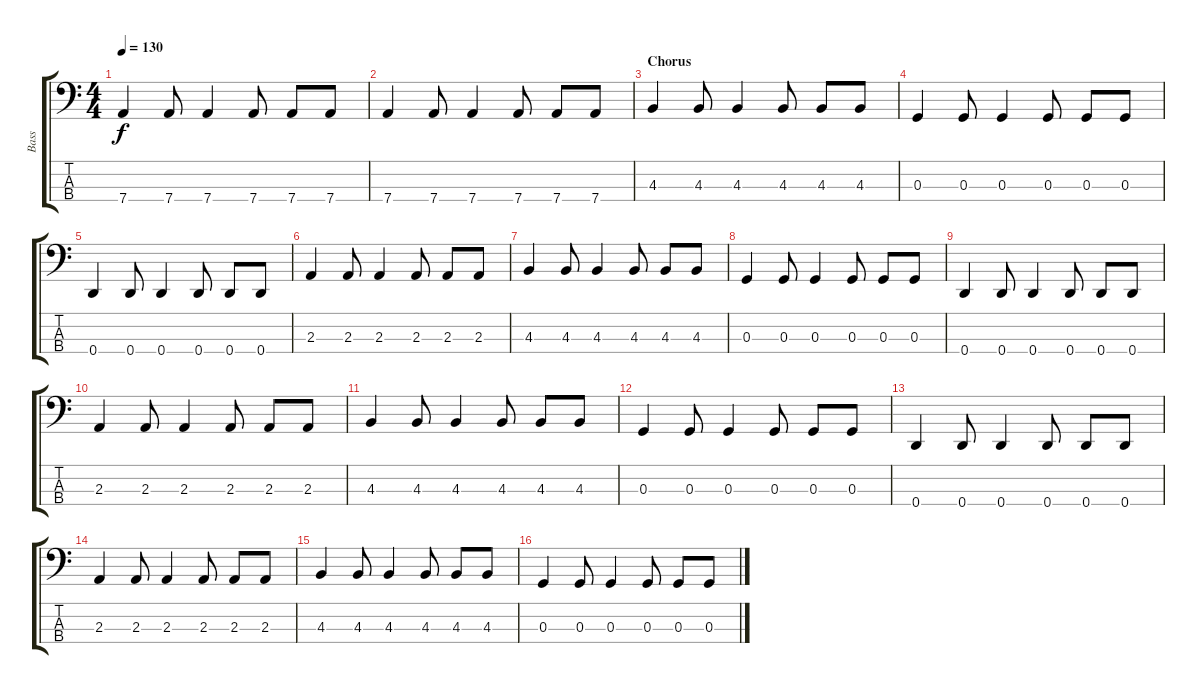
\track ("Bass" "Bass") {instrument electricbassfinger}
\staff {score tabs}
\tuning (F2 C2 G1 D1) {hide}
\ts (4 4)
\tempo 130
\clef f4
\ks c
7.4.4{dy f} 7.4.8 7.4.4 7.4.8 7.4.8 7.4.8 |
7.4.4 7.4.8 7.4.4 7.4.8 7.4.8 7.4.8 |
\section ("" "Chorus")
4.3.4 4.3.8 4.3.4 4.3.8 4.3.8 4.3.8 |
0.3.4 0.3.8 0.3.4 0.3.8 0.3.8 0.3.8 |
0.4.4 0.4.8 0.4.4 0.4.8 0.4.8 0.4.8 |
2.3.4 2.3.8 2.3.4 2.3.8 2.3.8 2.3.8 |
4.3.4 4.3.8 4.3.4 4.3.8 4.3.8 4.3.8 |
0.3.4 0.3.8 0.3.4 0.3.8 0.3.8 0.3.8 |
0.4.4 0.4.8 0.4.4 0.4.8 0.4.8 0.4.8 |
2.3.4 2.3.8 2.3.4 2.3.8 2.3.8 2.3.8 |
4.3.4 4.3.8 4.3.4 4.3.8 4.3.8 4.3.8 |
0.3.4 0.3.8 0.3.4 0.3.8 0.3.8 0.3.8 |
0.4.4 0.4.8 0.4.4 0.4.8 0.4.8 0.4.8 |
2.3.4 2.3.8 2.3.4 2.3.8 2.3.8 2.3.8 |
4.3.4 4.3.8 4.3.4 4.3.8 4.3.8 4.3.8 |
0.3.4 0.3.8 0.3.4 0.3.8 0.3.8 0.3.8
